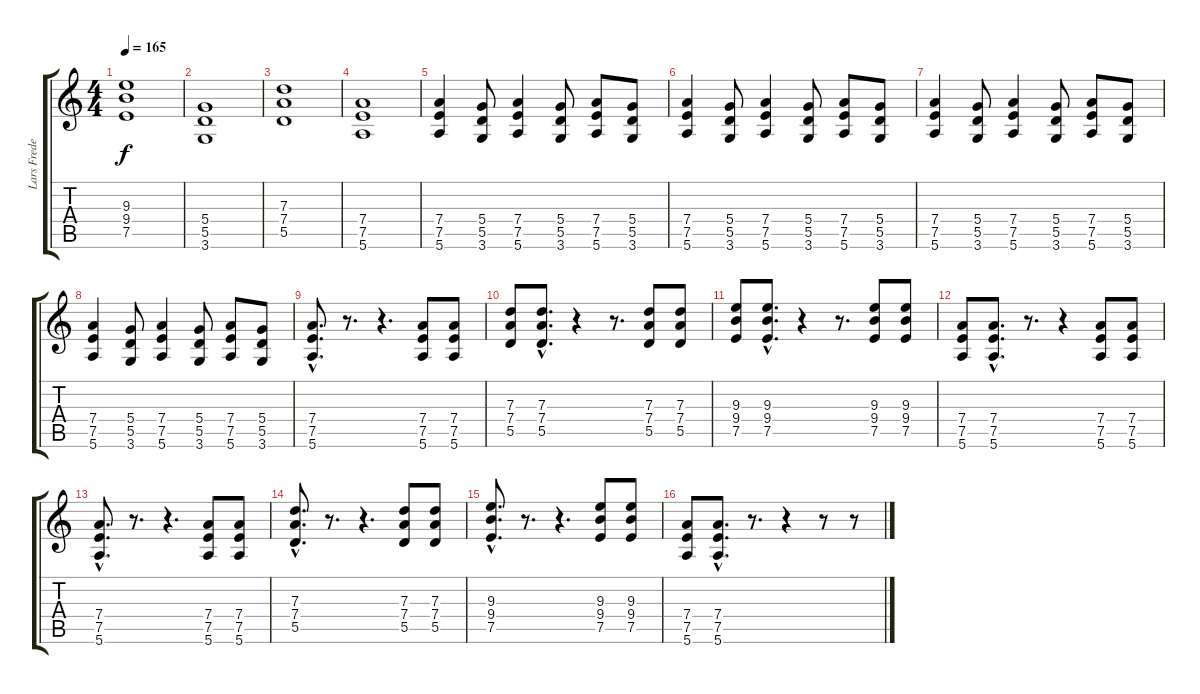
\track ("Lars Frederiksen - Guitar 2" "Lars Frede") {instrument overdrivenguitar}
\staff {score tabs}
\tuning (E4 B3 G3 D3 A2 E2) {hide}
\ts (4 4)
\tempo 165
\clef g2
\ks c
(9.3 9.4 7.5).1{dy f} |
(5.4 5.5 3.6).1 |
(7.3 7.4 5.5).1 |
(7.4 7.5 5.6).1 |
(7.4 7.5 5.6).4 (5.4 5.5 3.6).8 (7.4 7.5 5.6).4 (5.4 5.5 3.6).8 (7.4 7.5 5.6).8 (5.4 5.5 3.6).8 |
(7.4 7.5 5.6).4 (5.4 5.5 3.6).8 (7.4 7.5 5.6).4 (5.4 5.5 3.6).8 (7.4 7.5 5.6).8 (5.4 5.5 3.6).8 |
(7.4 7.5 5.6).4 (5.4 5.5 3.6).8 (7.4 7.5 5.6).4 (5.4 5.5 3.6).8 (7.4 7.5 5.6).8 (5.4 5.5 3.6).8 |
(7.4 7.5 5.6).4 (5.4 5.5 3.6).8 (7.4 7.5 5.6).4 (5.4 5.5 3.6).8 (7.4 7.5 5.6).8 (5.4 5.5 3.6).8 |
(7.4{hac} 7.5{hac} 5.6{hac}).8{d} r.8{d} r.4{d} (7.4 7.5 5.6).8 (7.4 7.5 5.6).8 |
(7.3 7.4 5.5).8 (7.3{hac} 7.4{hac} 5.5{hac}).8{d} r.4 r.8{d} (7.3 7.4 5.5).8 (7.3 7.4 5.5).8 |
(9.3 9.4 7.5).8 (9.3{hac} 9.4{hac} 7.5{hac}).8{d} r.4 r.8{d} (9.3 9.4 7.5).8 (9.3 9.4 7.5).8 |
(7.4 7.5 5.6).8 (7.4{hac} 7.5{hac} 5.6{hac}).8{d} r.8{d} r.4 (7.4 7.5 5.6).8 (7.4 7.5 5.6).8 |
(7.4{hac} 7.5{hac} 5.6{hac}).8{d} r.8{d} r.4{d} (7.4 7.5 5.6).8 (7.4 7.5 5.6).8 |
(7.3{hac} 7.4{hac} 5.5{hac}).8{d} r.8{d} r.4{d} (7.3 7.4 5.5).8 (7.3 7.4 5.5).8 |
(9.3{hac} 9.4{hac} 7.5{hac}).8{d} r.8{d} r.4{d} (9.3 9.4 7.5).8 (9.3 9.4 7.5).8 |
(7.4 7.5 5.6).8 (7.4{hac} 7.5{hac} 5.6{hac}).8{d} r.8{d} r.4 r.8 r.8
